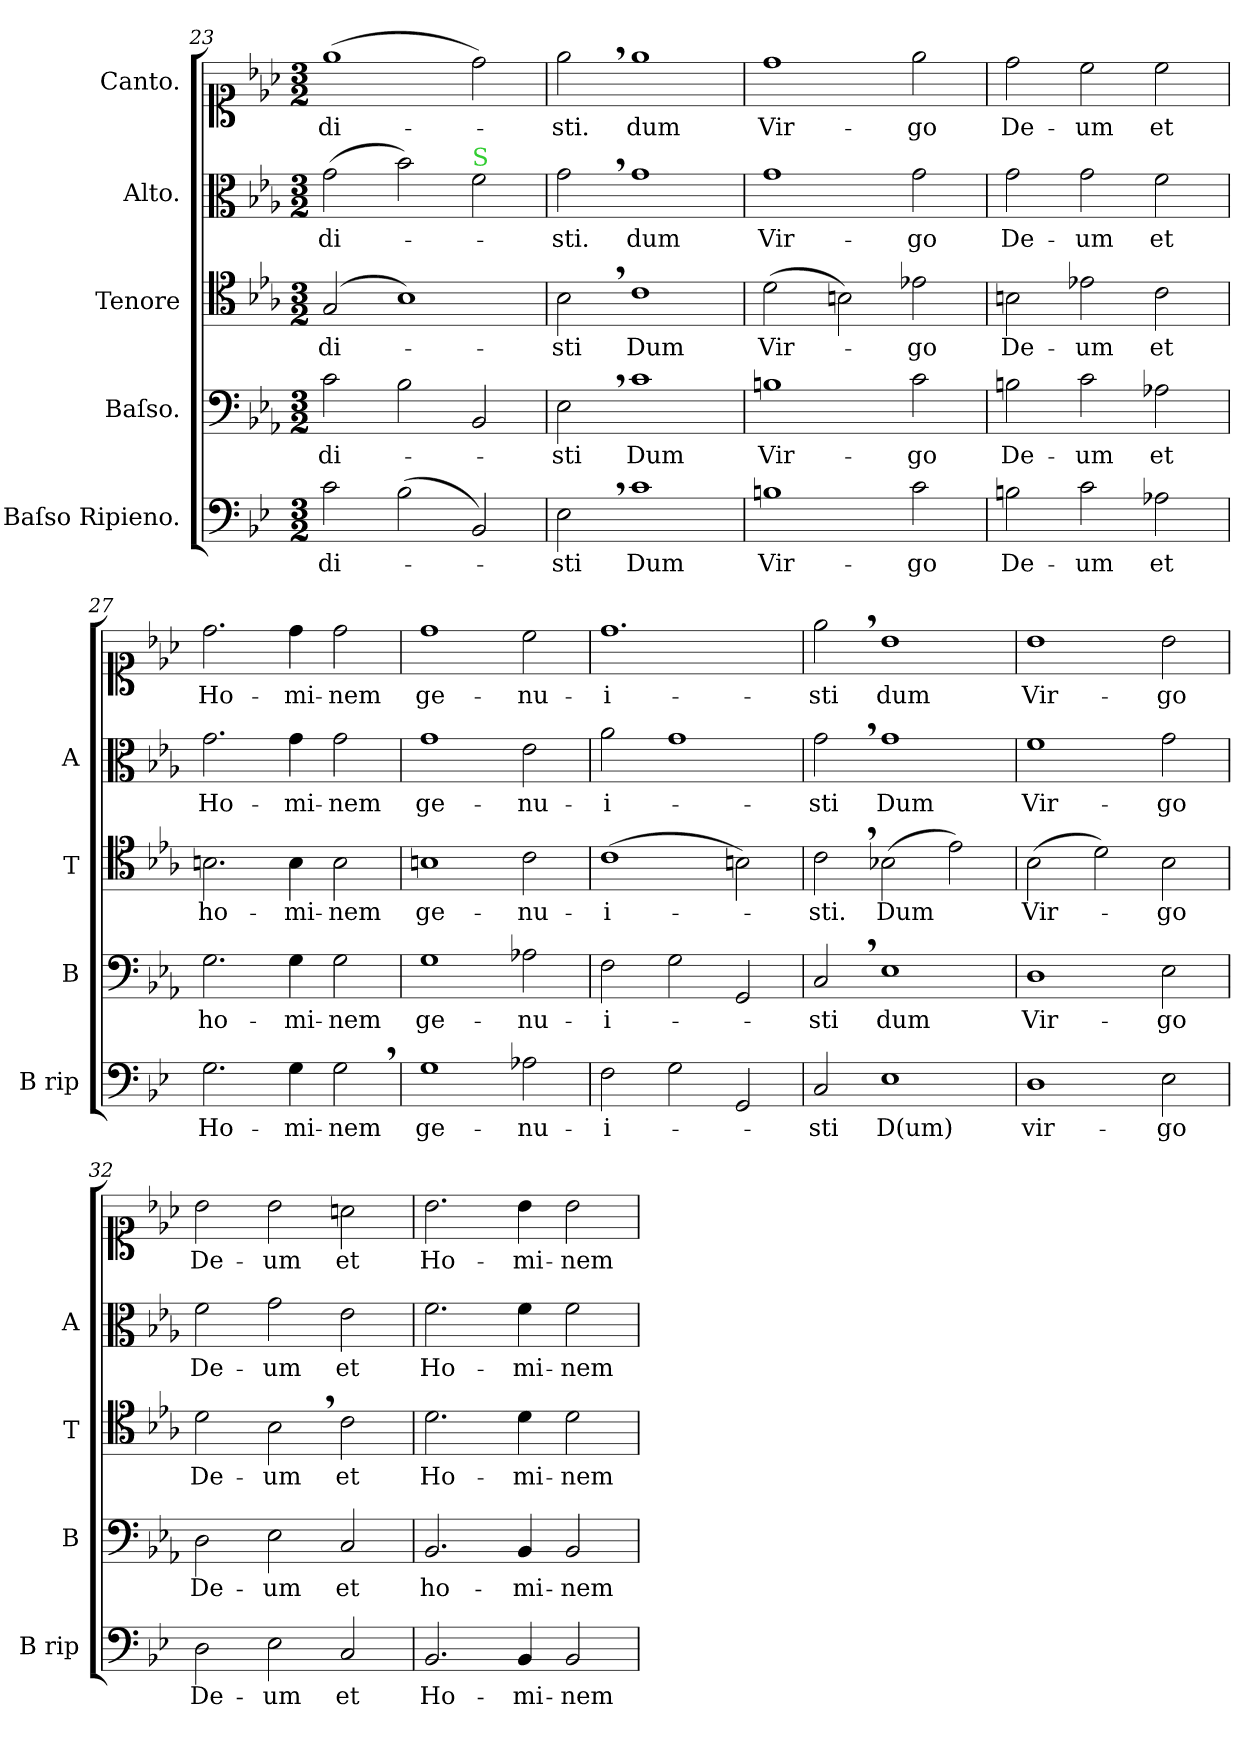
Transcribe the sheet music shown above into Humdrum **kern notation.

**kern	**text	**kern	**text	**kern	**text	**kern	**text	**kern	**text
*part5	*part5	*part4	*part4	*part3	*part3	*part2	*part2	*part1	*part1
*staff5	*staff5	*staff4	*staff4	*staff3	*staff3	*staff2	*staff2	*staff1	*staff1
*I"Baſso Ripieno.	*	*I"Baſso.	*	*I"Tenore	*	*I"Alto.	*	*I"Canto.	*
*I'B rip	*	*I'B	*	*I'T	*	*I'A	*	*	*
*clefF4	*	*clefF4	*	*clefC4	*	*clefC3	*	*clefC1	*
*k[b-e-]	*	*k[b-e-a-]	*	*k[b-e-a-]	*	*k[b-e-a-]	*	*k[b-e-a-]	*
*	*	*E-:	*	*E-:	*	*E-:	*	*E-:	*
*M3/2	*	*M3/2	*	*M3/2	*	*M3/2	*	*M3/2	*
=23	=23	=23	=23	=23	=23	=23	=23	=23	=23
2c\	-di-	2c\	-di-	(2G/	-di-	(2g\	-di-	(1ee-	-di-
(2B-\	.	2B-\	.	1B-)	.	2b-\)	.	.	.
!	!	!	!	!	!	!LO:TX:a:color=limegreen:t=S	!	!	!
2BB-/)	.	2BB-/	.	.	.	2f\	.	2dd\)	.
=24	=24	=24	=24	=24	=24	=24	=24	=24	=24
2E-,\	-sti	2E-,\	-sti	2B-,\	-sti	2g,\	-sti.	2ee-,\	-sti.
1c	Dum	1c	Dum	1c	Dum	1g	dum	1ee-	dum
=25	=25	=25	=25	=25	=25	=25	=25	=25	=25
1Bn	Vir-	1Bn	Vir-	(2d\	Vir-	1g	Vir-	1dd	Vir-
.	.	.	.	2Bn\)	.	.	.	.	.
2c\	-go	2c\	-go	2e-X\	-go	2g\	-go	2ee-\	-go
=26	=26	=26	=26	=26	=26	=26	=26	=26	=26
2Bn\	De-	2Bn\	De-	2Bn\	De-	2g\	De-	2dd\	De-
2c\	-um	2c\	-um	2e-X\	-um	2g\	-um	2cc\	-um
2A-X\	et	2A-X\	et	2c\	et	2f\	et	2cc\	et
=27	=27	=27	=27	=27	=27	=27	=27	=27	=27
2.G\	Ho-	2.G\	ho-	2.Bn\	ho-	2.g\	Ho-	2.dd\	Ho-
4G\	-mi-	4G\	-mi-	4B\	-mi-	4g\	-mi-	4dd\	-mi-
2G,\	-nem	2G\	-nem	2B\	-nem	2g\	-nem	2dd\	-nem
=28	=28	=28	=28	=28	=28	=28	=28	=28	=28
1G	ge-	1G	ge-	1Bn	ge-	1g	ge-	1dd	ge-
2A-X\	-nu-	2A-X\	-nu-	2c\	-nu-	2e-\	-nu-	2cc\	-nu-
=29	=29	=29	=29	=29	=29	=29	=29	=29	=29
2F\	-i-	2F\	-i-	(1c	-i-	2a-\	-i-	1.dd	-i-
2G\	.	2G\	.	.	.	1g	.	.	.
2GG/	.	2GG/	.	2Bn\)	.	.	.	.	.
=30	=30	=30	=30	=30	=30	=30	=30	=30	=30
2C/	-sti	2C,/	-sti	2c,\	-sti.	2g,\	-sti	2ee-,\	-sti
1E-	D(um)	1E-	dum	(2B-X\	Dum	1g	Dum	1b-	dum
.	.	.	.	2e-\)	.	.	.	.	.
=31	=31	=31	=31	=31	=31	=31	=31	=31	=31
1D	vir-	1D	Vir-	(2B-\	Vir-	1f	Vir-	1b-	Vir-
.	.	.	.	2d\)	.	.	.	.	.
2E-\	-go	2E-\	-go	2B-\	-go	2g\	-go	2b-\	-go
=32	=32	=32	=32	=32	=32	=32	=32	=32	=32
2D\	De-	2D\	De-	2d\	De-	2f\	De-	2b-\	De-
2E-\	-um	2E-\	-um	2B-,\	-um	2g\	-um	2b-\	-um
2C/	et	2C/	et	2c\	et	2e-\	et	2an\	et
=33	=33	=33	=33	=33	=33	=33	=33	=33	=33
2.BB-/	Ho-	2.BB-/	ho-	2.d\	Ho-	2.f\	Ho-	2.b-\	Ho-
4BB-/	-mi-	4BB-/	-mi-	4d\	-mi-	4f\	-mi-	4b-\	-mi-
2BB-/	-nem	2BB-/	-nem	2d\	-nem	2f\	-nem	2b-\	-nem
=	=	=	=	=	=	=	=	=	=
*-	*-	*-	*-	*-	*-	*-	*-	*-	*-
